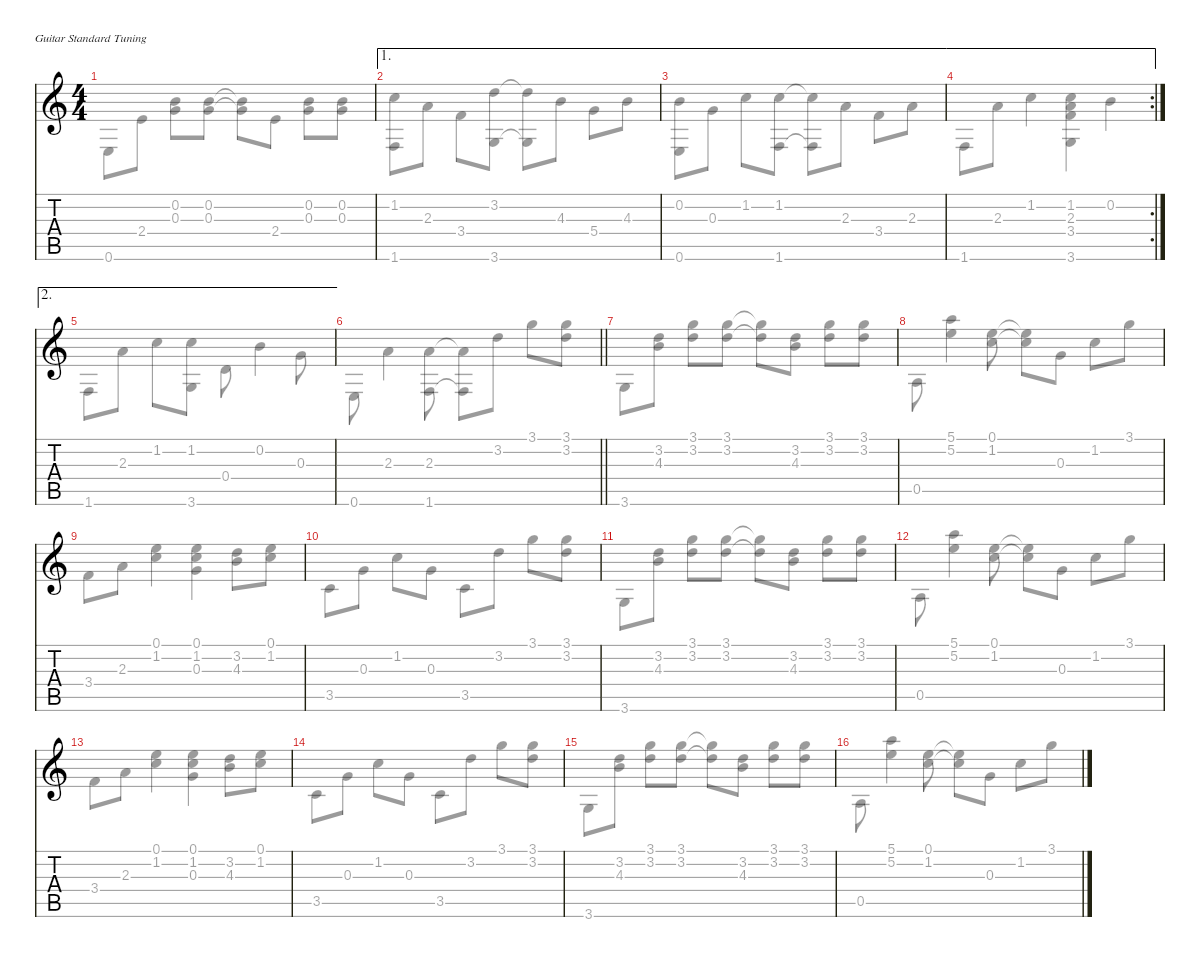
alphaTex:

\defaultSystemsLayout 4
\hideDynamics
\bracketExtendMode nobrackets
\singleTrackTrackNamePolicy hidden
\multiTrackTrackNamePolicy hidden
\firstSystemTrackNameMode fullname
\firstSystemTrackNameOrientation horizontal
\otherSystemsTrackNameOrientation horizontal
\track ("Nylon Guitar" "Nylon Guit") {instrument acousticguitarnylon}
\staff {score tabs}
\tuning (E4 B3 G3 D3 A2 E2)
\voice
\ts (4 4)
\tempo (120 hide)
\clef g2
\ks aminor
|
\ae 1
|
\ae 1
|
\ae 1
\rc 2
|
\ae 2
|
\barLineRight lightlight
|
|
|
|
|
|
|
|
|
|
\voice
\clef g2
\ks aminor
0.6.8{dy mf} 2.4.8 (0.3 0.2).8 (0.2 0.3).8 (0.3{t} 0.2{t}).8 2.4.8 (0.3 0.2).8 (0.2 0.3).8 |
(1.2 1.6).8 2.3.8 3.4.8 (3.2 3.6).8 (3.6{t} 3.2{t}).8 4.3.8 5.4.8 4.3.8 |
(0.2 0.6).8 0.3.8 1.2.8 (1.2 1.6).8 (1.6{t} 1.2{t}).8 2.3.8 3.4.8 2.3.8 |
1.6.8 2.3.8 1.2.4 (1.2 2.3 3.4 3.6).4 0.2.4 |
1.6.8 2.3.8 1.2.8 (1.2 3.6).8 0.4.8 0.2.4 0.3.8 |
\barLineRight lightlight
0.6.8 2.3.4 (2.3 1.6).8 (1.6{t} 2.3{t}).8 3.2.8 3.1.8 (3.1 3.2).8 |
3.6.8 (4.3 3.2).8 (3.2 3.1).8 (3.1 3.2).8 (3.2{t} 3.1{t}).8 (3.2 4.3).8 (3.2 3.1).8 (3.1 3.2).8 |
0.5.8 (5.2 5.1).4 (0.1 1.2).8 (1.2{t} 0.1{t}).8 0.3.8 1.2.8 3.1.8 |
3.4.8 2.3.8 (1.2 0.1).4 (0.1 1.2 0.3).4 (3.2 4.3).8 (1.2 0.1).8 |
3.5.8 0.3.8 1.2.8 0.3.8 3.5.8 3.2.8 3.1.8 (3.1 3.2).8 |
3.6.8 (4.3 3.2).8 (3.2 3.1).8 (3.1 3.2).8 (3.2{t} 3.1{t}).8 (3.2 4.3).8 (3.2 3.1).8 (3.1 3.2).8 |
0.5.8 (5.2 5.1).4 (0.1 1.2).8 (1.2{t} 0.1{t}).8 0.3.8 1.2.8 3.1.8 |
3.4.8 2.3.8 (1.2 0.1).4 (0.1 1.2 0.3).4 (3.2 4.3).8 (1.2 0.1).8 |
3.5.8 0.3.8 1.2.8 0.3.8 3.5.8 3.2.8 3.1.8 (3.1 3.2).8 |
3.6.8 (4.3 3.2).8 (3.2 3.1).8 (3.1 3.2).8 (3.2{t} 3.1{t}).8 (3.2 4.3).8 (3.2 3.1).8 (3.1 3.2).8 |
0.5.8 (5.2 5.1).4 (0.1 1.2).8 (1.2{t} 0.1{t}).8 0.3.8 1.2.8 3.1.8
